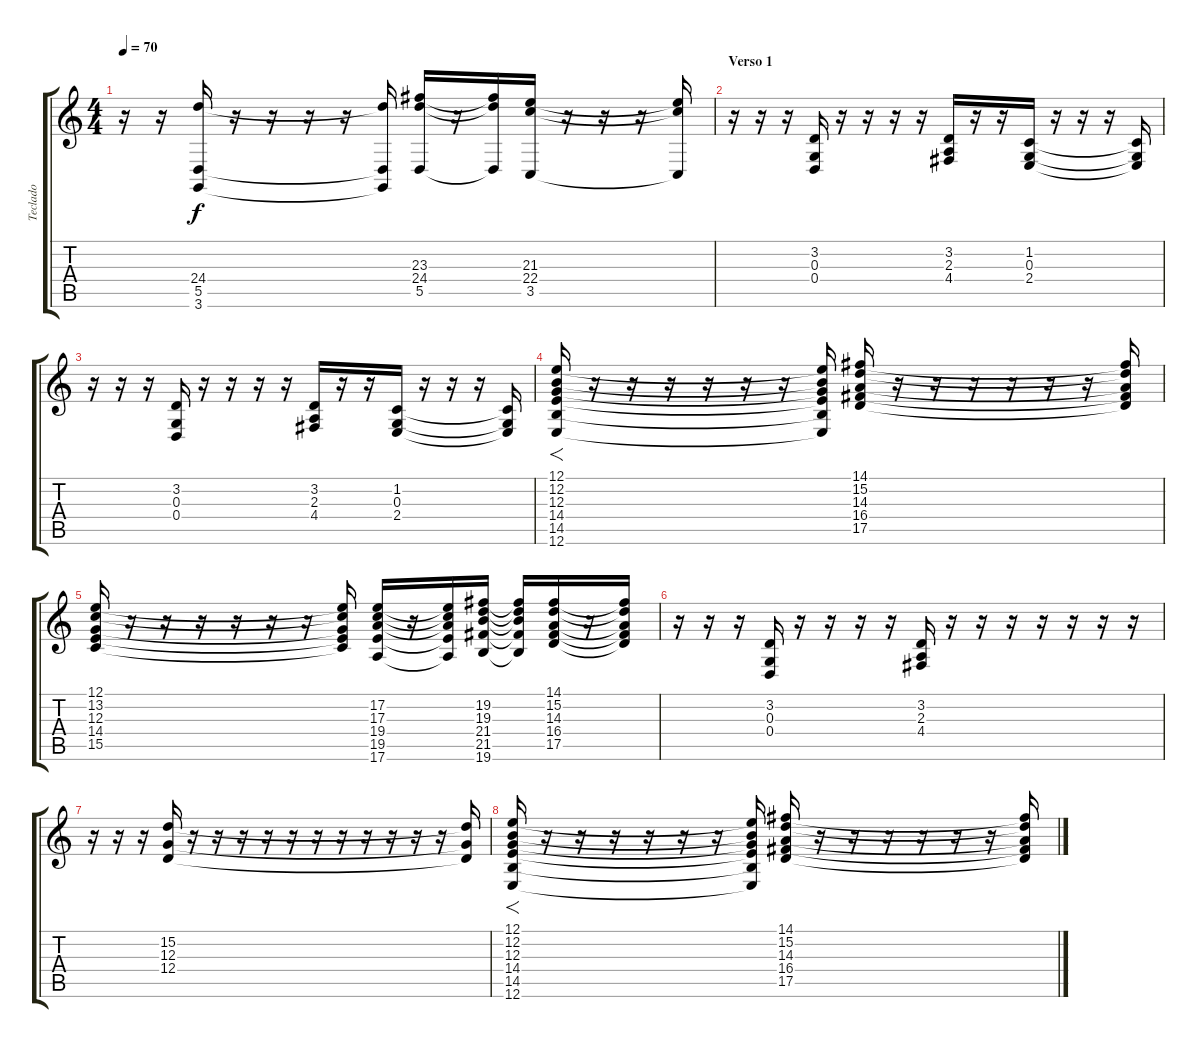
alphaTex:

\track ("Teclado" "Teclado") {instrument stringensemble1}
\staff {score tabs}
\tuning (E4 B3 G3 D3 A2 E2) {hide}
\ts (4 4)
\tempo 70
\clef g2
\ks c
r.16{dy f} r.16 (24.4 5.5 3.6).16 r.16 r.16 r.16 r.16 (24.4{t} 5.5{t} 3.6{t}).16 (23.3 24.4 5.5).16 r.16 (23.3{t} 24.4{t} 5.5{t}).16 (21.3 22.4 3.5).16 r.16 r.16 r.16 (21.3{t} 22.4{t} 3.5{t}).16 |
\section ("" "Verso 1")
r.16 r.16 r.16 (3.2 0.3 0.4).16 r.16 r.16 r.16 r.16 (3.2 2.3 4.4).16 r.16 r.16 (1.2 0.3 2.4).16 r.16 r.16 r.16 (1.2{t} 0.3{t} 2.4{t}).16 |
r.16 r.16 r.16 (3.2 0.3 0.4).16 r.16 r.16 r.16 r.16 (3.2 2.3 4.4).16 r.16 r.16 (1.2 0.3 2.4).16 r.16 r.16 r.16 (1.2{t} 0.3{t} 2.4{t}).16 |
(12.1 12.2 12.3 14.4 14.5 12.6).16{f} r.16 r.16 r.16 r.16 r.16 r.16 (12.1{t} 12.2{t} 12.3{t} 14.4{t} 14.5{t} 12.6{t}).16 (14.1 15.2 14.3 16.4 17.5).16 r.16 r.16 r.16 r.16 r.16 r.16 (14.1{t} 15.2{t} 14.3{t} 16.4{t} 17.5{t}).16 |
(12.1 13.2 12.3 14.4 15.5).16 r.16 r.16 r.16 r.16 r.16 r.16 (12.1{t} 13.2{t} 12.3{t} 14.4{t} 15.5{t}).16 (17.2 17.3 19.4 19.5 17.6).16 r.16 (17.2{t} 17.3{t} 19.4{t} 19.5{t} 17.6{t}).16 (19.2 19.3 21.4 21.5 19.6).16 (19.2{t} 19.3{t} 21.4{t} 21.5{t} 19.6{t}).16 (14.1 15.2 14.3 16.4 17.5).16 r.16 (14.1{t} 15.2{t} 14.3{t} 16.4{t} 17.5{t}).16 |
r.16 r.16 r.16 (3.2 0.3 0.4).16 r.16 r.16 r.16 r.16 (3.2 2.3 4.4).16 r.16 r.16 r.16 r.16 r.16 r.16 r.16 |
r.16 r.16 r.16 (15.2 12.3 12.4).16 r.16 r.16 r.16 r.16 r.16 r.16 r.16 r.16 r.16 r.16 r.16 (15.2{t} 12.3{t} 12.4{t}).16 |
(12.1 12.2 12.3 14.4 14.5 12.6).16{f} r.16 r.16 r.16 r.16 r.16 r.16 (12.1{t} 12.2{t} 12.3{t} 14.4{t} 14.5{t} 12.6{t}).16 (14.1 15.2 14.3 16.4 17.5).16 r.16 r.16 r.16 r.16 r.16 r.16 (14.1{t} 15.2{t} 14.3{t} 16.4{t} 17.5{t}).16
